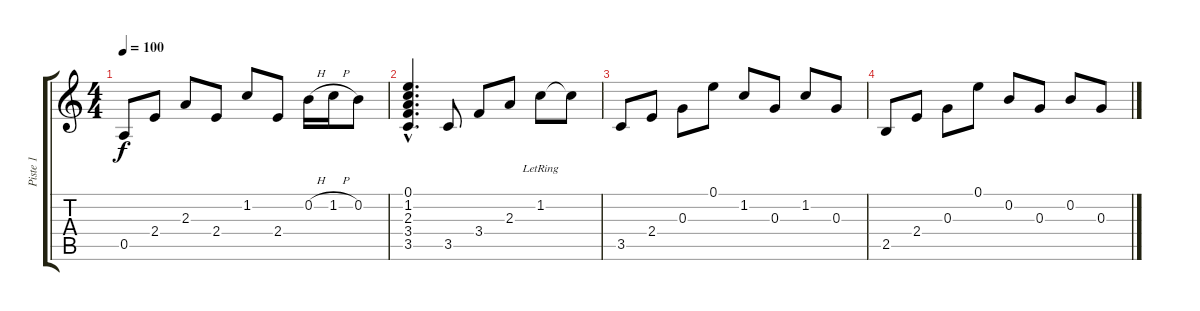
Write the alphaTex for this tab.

\track ("Piste 1" "Piste 1") {instrument electricguitarclean}
\staff {score tabs}
\tuning (E4 B3 G3 D3 A2 E2) {hide}
\ts (4 4)
\tempo 100
\clef g2
\ks c
0.5.8{dy f} 2.4.8 2.3.8 2.4.8 1.2.8 2.4.8 0.2{h}.16 1.2{h}.16 0.2.8 |
(0.1{hac} 1.2{hac} 2.3{hac} 3.4{hac} 3.5{hac}).4{d} 3.5.8 3.4.8 2.3.8 1.2{lr}.8 1.2{t}.8 |
3.5.8 2.4.8 0.3.8 0.1.8 1.2.8 0.3.8 1.2.8 0.3.8 |
2.5.8 2.4.8 0.3.8 0.1.8 0.2.8 0.3.8 0.2.8 0.3.8
